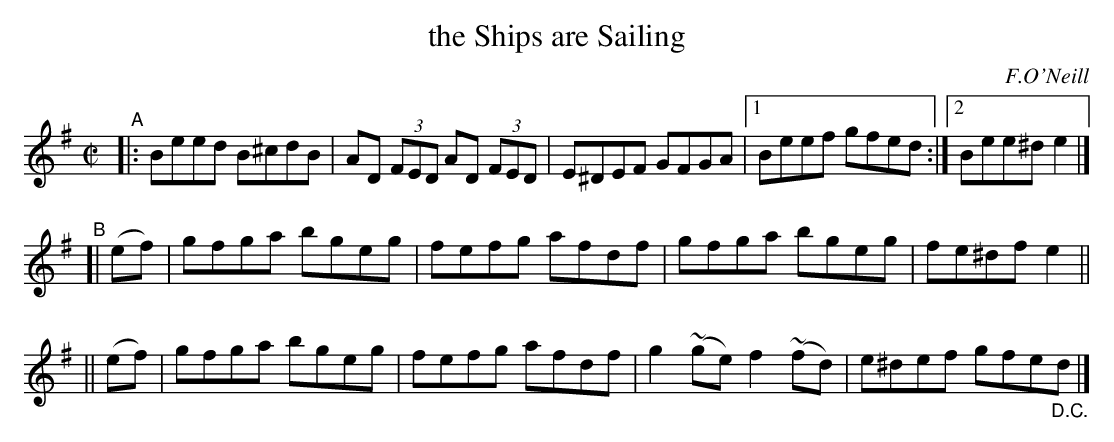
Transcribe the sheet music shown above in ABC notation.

X:1
T: the Ships are Sailing
O: F.O'Neill
M: C|
L: 1/8
K: Em
"^A"\
|: Beed B^cdB | AD (3FED AD (3FED | E^DEF GFGA |[1 Beef gfed :|[2 Bee^de2 |]
"^B"\
[| (ef) | gfga bgeg | fefg afdf | gfga bgeg | fe^dfe2 ||
|| (ef) | gfga bgeg | fefg afdf | g2~(ge)f2~(fd) | e^def gfe"_D.C."d |]
